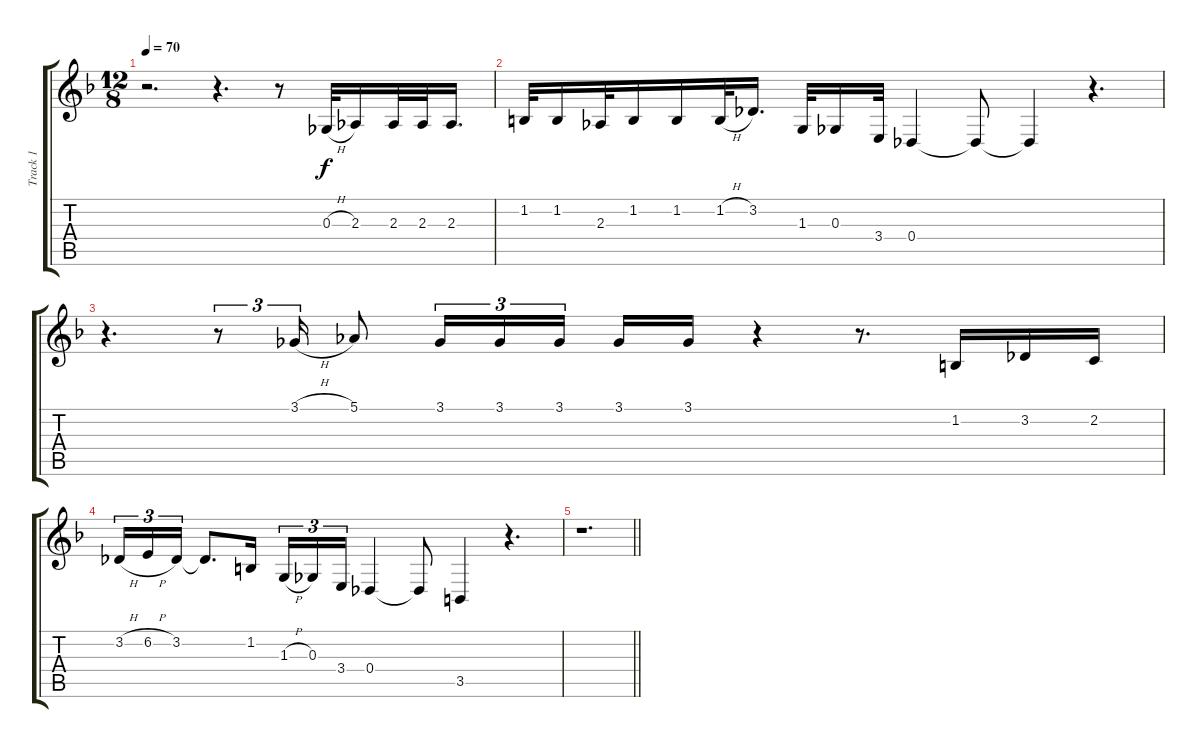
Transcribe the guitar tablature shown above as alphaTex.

\track ("Track 1" "Track 1") {instrument altosax}
\staff {score tabs}
\tuning (Eb4 Bb3 Gb3 Db3 Ab2 Eb2) {hide}
\ts (12 8)
\tempo 70
\clef g2
\ks dminor
r.2{d dy f} r.4{d} r.8 0.3{h}.32 2.3.16 2.3.32 2.3.32 2.3.16{d} |
1.2.32 1.2.16 2.3.32 1.2.16 1.2.16 1.2{h}.32 3.2.16{d} 1.3.32 0.3.16 3.4.32 0.4.4 0.4{t}.8 0.4{t}.4 r.4{d} |
r.4{d} r.8{tu (3 2)} 3.1{h}.16{tu (3 2)} 5.1.8 3.1.16{tu (3 2)} 3.1.16{tu (3 2)} 3.1.16{tu (3 2)} 3.1.16 3.1.16 r.4 r.8{d} 1.2.16 3.2.16 2.2.16 |
3.2{h}.16{tu (3 2)} 6.2{h}.16{tu (3 2)} 3.2.16{tu (3 2)} 3.2{t}.8{d} 1.2.16 1.3{h}.16{tu (3 2)} 0.3.16{tu (3 2)} 3.4.16{tu (3 2)} 0.4.4 0.4{t}.8 3.5.4 r.4{d} |
\barLineRight lightlight
r.1{d}
